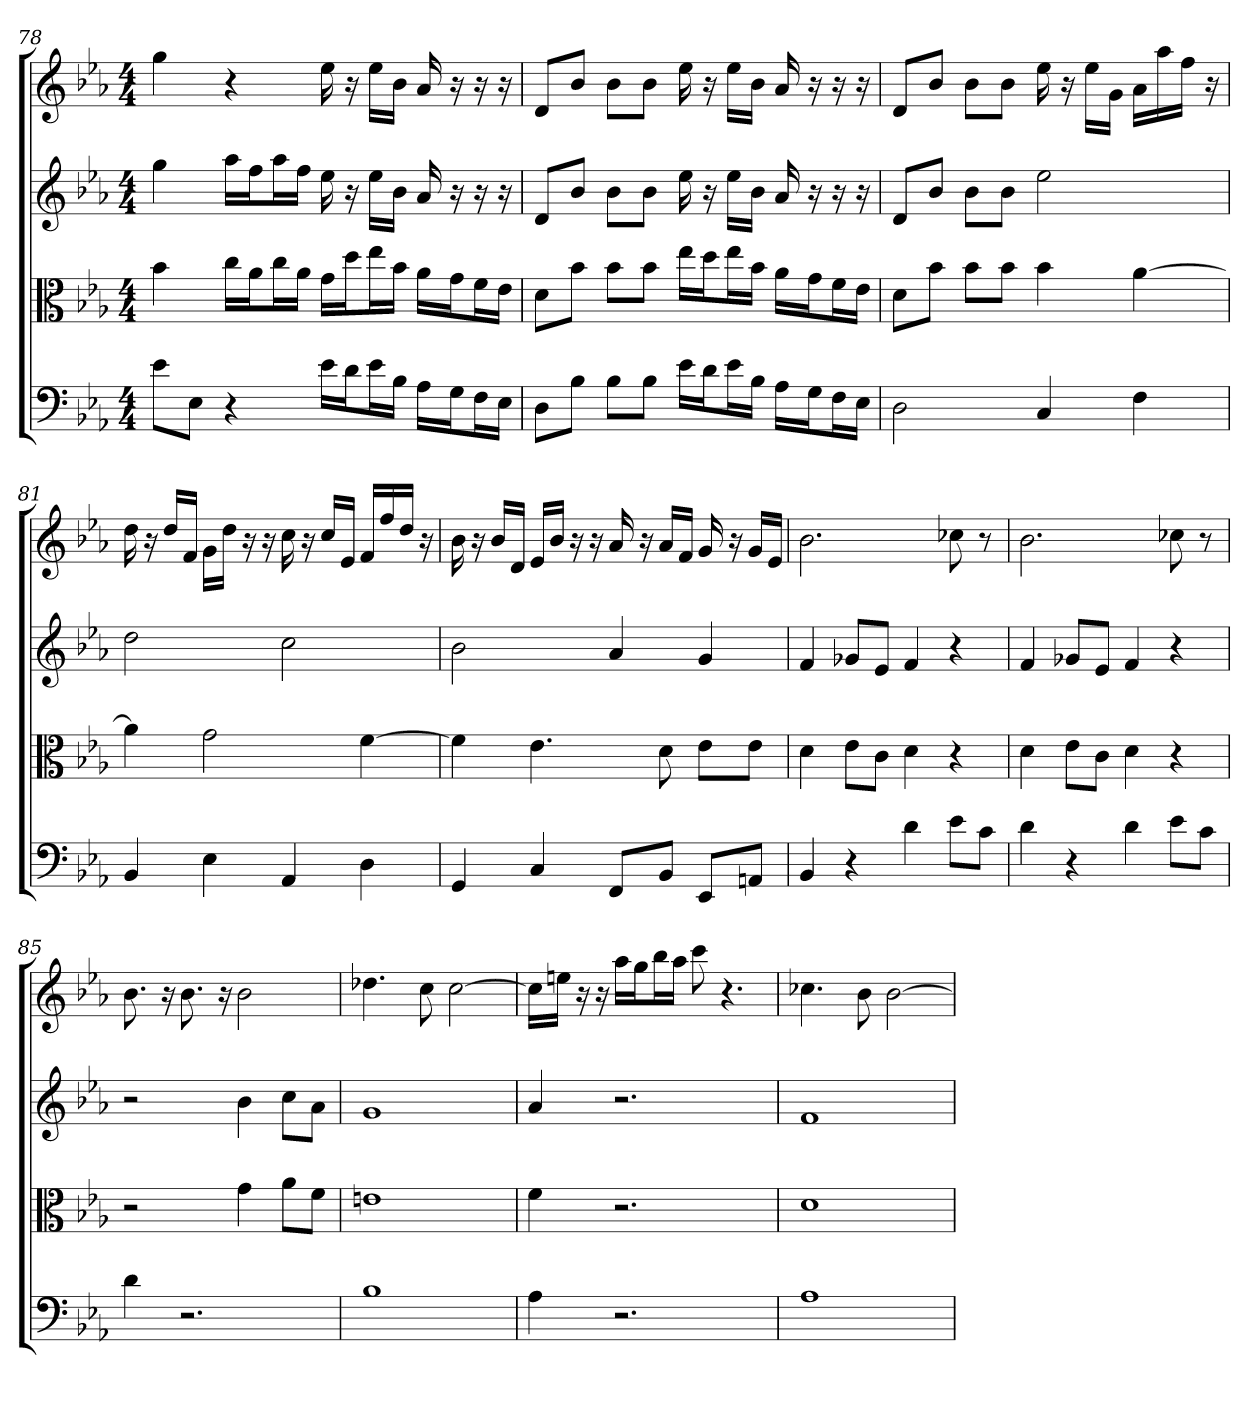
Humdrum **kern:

**kern	**kern	**kern	**kern
*part4	*part3	*part2	*part1
*staff4	*staff3	*staff2	*staff1
*clefF4	*clefC3	*clefG2	*clefG2
*k[b-e-a-]	*k[b-e-a-]	*k[b-e-a-]	*k[b-e-a-]
*E-:	*E-:	*E-:	*E-:
*M4/4	*M4/4	*M4/4	*M4/4
=78	=78	=78	=78
8e-\L	4b-	4gg	4gg
8E-\J	.	.	.
4r	16cc\LL	16aa-\LL	4r
.	16a-\J	16ff\J	.
.	16cc\L	16aa-\L	.
.	16a-\JJ	16ff\JJ	.
16e-\LL	16g\LL	16ee-	16ee-
16d\J	16dd\J	16r	16r
16e-\L	16ee-\L	16ee-\LL	16ee-\LL
16B-\JJ	16b-\JJ	16b-\JJ	16b-\JJ
16A-\LL	16a-\LL	16a-	16a-
16G\J	16g\J	16r	16r
16F\L	16f\L	16r	16r
16E-\JJ	16e-\JJ	16r	16r
=79	=79	=79	=79
8D\L	8d\L	8d/L	8d/L
8B-\J	8b-\J	8b-/J	8b-/J
8B-\L	8b-\L	8b-\L	8b-\L
8B-\J	8b-\J	8b-\J	8b-\J
16e-\LL	16ee-\LL	16ee-	16ee-
16d\J	16dd\J	16r	16r
16e-\L	16ee-\L	16ee-\LL	16ee-\LL
16B-\JJ	16b-\JJ	16b-\JJ	16b-\JJ
16A-\LL	16a-\LL	16a-	16a-
16G\J	16g\J	16r	16r
16F\L	16f\L	16r	16r
16E-\JJ	16e-\JJ	16r	16r
=80	=80	=80	=80
2D	8d\L	8d/L	8d/L
.	8b-\J	8b-/J	8b-/J
.	8b-\L	8b-\L	8b-\L
.	8b-\J	8b-\J	8b-\J
4C	4b-	2ee-	16ee-
.	.	.	16r
.	.	.	16ee-\LL
.	.	.	16g\JJ
4F	[4a-	.	16a-\LL
.	.	.	16aa-\
.	.	.	16ff\JJ
.	.	.	16r
=81	=81	=81	=81
4BB-	4a-]	2dd	16dd
.	.	.	16r
.	.	.	16dd/LL
.	.	.	16f/JJ
4E-	2g	.	16g\LL
.	.	.	16dd\JJ
.	.	.	16r
.	.	.	16r
4AA-	.	2cc	16cc
.	.	.	16r
.	.	.	16cc/LL
.	.	.	16e-/JJ
4D	[4f	.	16f/LL
.	.	.	16ff/
.	.	.	16dd/JJ
.	.	.	16r
=82	=82	=82	=82
4GG	4f]	2b-	16b-
.	.	.	16r
.	.	.	16b-/LL
.	.	.	16d/JJ
4C	4.e-	.	16e-/LL
.	.	.	16b-/JJ
.	.	.	16r
.	.	.	16r
8FF/L	.	4a-	16a-
.	.	.	16r
8BB-/J	8d	.	16a-/LL
.	.	.	16f/JJ
8EE-/L	8e-\L	4g	16g
.	.	.	16r
8AAn/J	8e-\J	.	16g/LL
.	.	.	16e-/JJ
=83	=83	=83	=83
4BB-	4d	4f	2.b-
4r	8e-\L	8g-X/L	.
.	8c\J	8e-/J	.
4d	4d	4f	.
8e-\L	4r	4r	8cc-X
8c\J	.	.	8r
=84	=84	=84	=84
4d	4d	4f	2.b-
4r	8e-\L	8g-X/L	.
.	8c\J	8e-/J	.
4d	4d	4f	.
8e-\L	4r	4r	8cc-X
8c\J	.	.	8r
=85	=85	=85	=85
4d	2r	2r	8.b-
.	.	.	16r
2.r	.	.	8.b-
.	.	.	16r
.	4g	4b-	2b-
.	8a-\L	8cc\L	.
.	8f\J	8a-\J	.
=86	=86	=86	=86
1B-	1en	1g	4.dd-X
.	.	.	8cc
.	.	.	[2cc
=87	=87	=87	=87
4A-	4f	4a-	16cc\LL]
.	.	.	16een\JJ
.	.	.	16r
.	.	.	16r
2.r	2.r	2.r	16aa-\LL
.	.	.	16gg\J
.	.	.	16bb-\L
.	.	.	16aa-\JJ
.	.	.	8ccc
.	.	.	4.r
=88	=88	=88	=88
1A-	1d	1f	4.cc-X
.	.	.	8b-
.	.	.	[2b-
=	=	=	=
*-	*-	*-	*-
